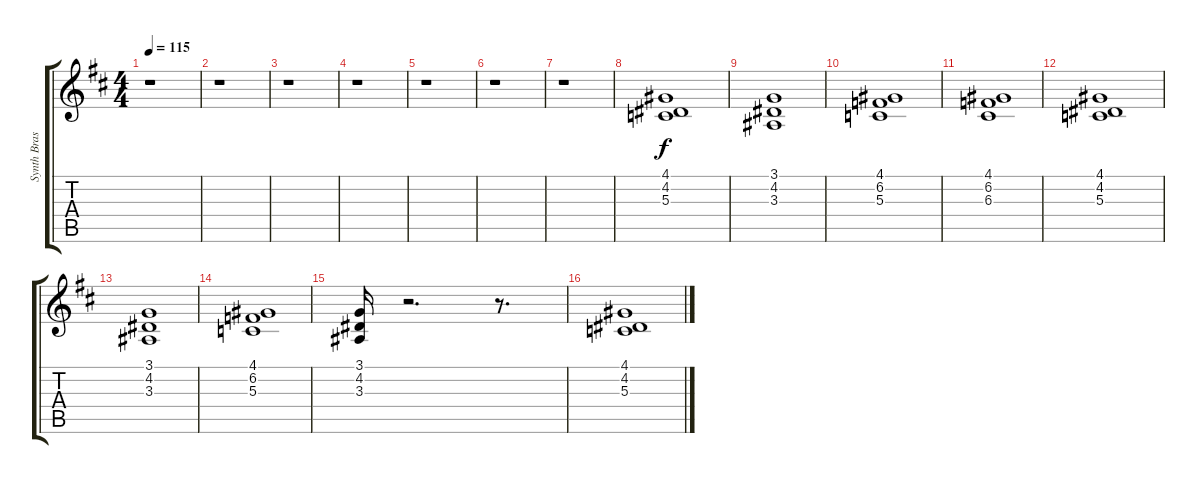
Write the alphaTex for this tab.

\track ("Synth Brass" "Synth Bras") {instrument synthbrass1}
\staff {score tabs}
\tuning (E4 B3 G3 D3 A2 E2) {hide}
\ts (4 4)
\tempo 115
\clef g2
\ks bminor
r.1{dy f} |
r.1 |
r.1 |
r.1 |
r.1 |
r.1 |
r.1 |
(4.1 4.2 5.3).1 |
(3.1 4.2 3.3).1 |
(4.1 6.2 5.3).1 |
(4.1 6.2 6.3).1 |
(4.1 4.2 5.3).1 |
(3.1 4.2 3.3).1 |
(4.1 6.2 5.3).1 |
(3.1 4.2 3.3).16 r.2{d} r.8{d} |
(4.1 4.2 5.3).1
